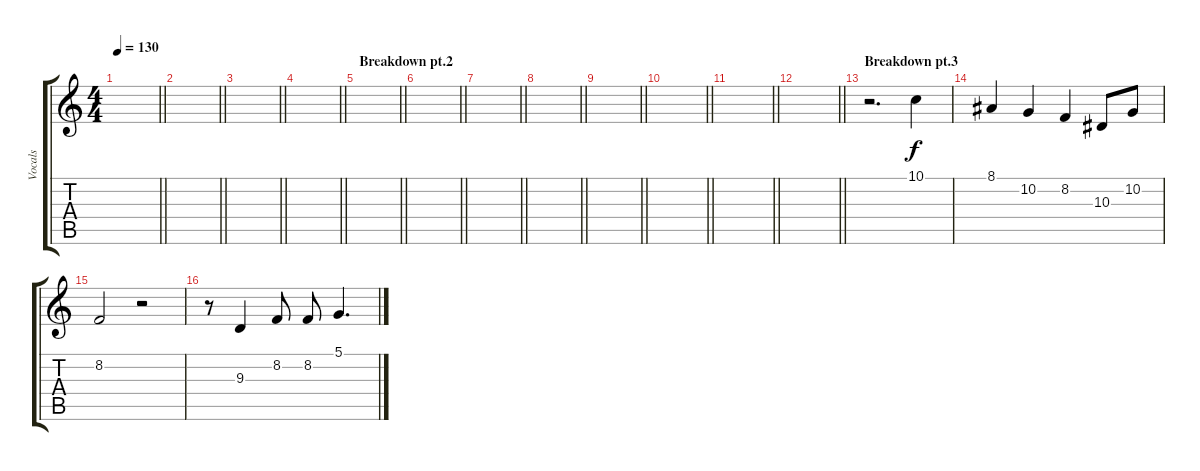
\track ("Vocals" "Vocals") {instrument flute}
\staff {score tabs}
\tuning (D4 A3 F3 C3 G2 C2) {hide}
\ts (4 4)
\tempo 130
\clef g2
\barLineRight lightlight
\ks c
|
\barLineRight lightlight
|
\barLineRight lightlight
|
\barLineRight lightlight
|
\section ("" "Breakdown pt.2")
\barLineRight lightlight
|
\barLineRight lightlight
|
\barLineRight lightlight
|
\barLineRight lightlight
|
\barLineRight lightlight
|
\barLineRight lightlight
|
\barLineRight lightlight
|
\barLineRight lightlight
|
\section ("" "Breakdown pt.3")
r.2{d} 10.1.4 |
8.1.4 10.2.4 8.2.4 10.3.8 10.2.8 |
8.2.2 r.2 |
r.8 9.3.4 8.2.8 8.2.8 5.1.4{d}
